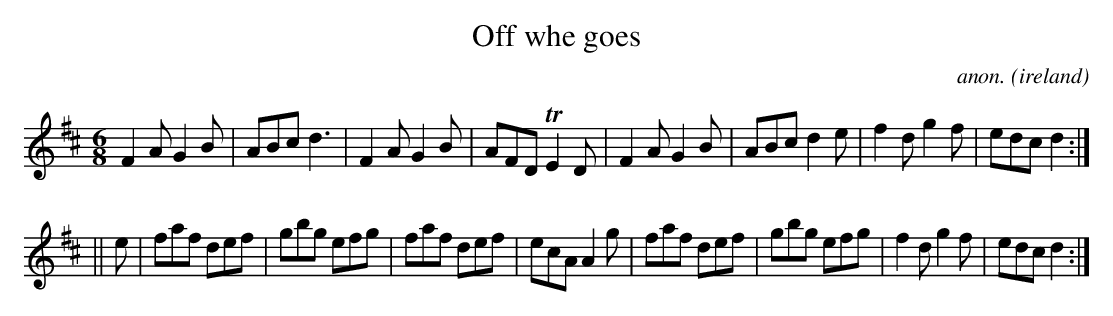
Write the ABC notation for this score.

X:1
T:Off whe goes
O:ireland
C:anon.
m:Tn2 = (3n/o/n/ m/n/
M:6/8
L:1/8
K:D
F2A G2B|ABc d3|F2A G2B|AFD TE2D|F2A G2B|ABc d2e|f2d g2f|edc d2:|
||e|faf def|gbg efg|faf def|ecA A2g|faf def|gbg efg|f2d g2f|edc d2:|
